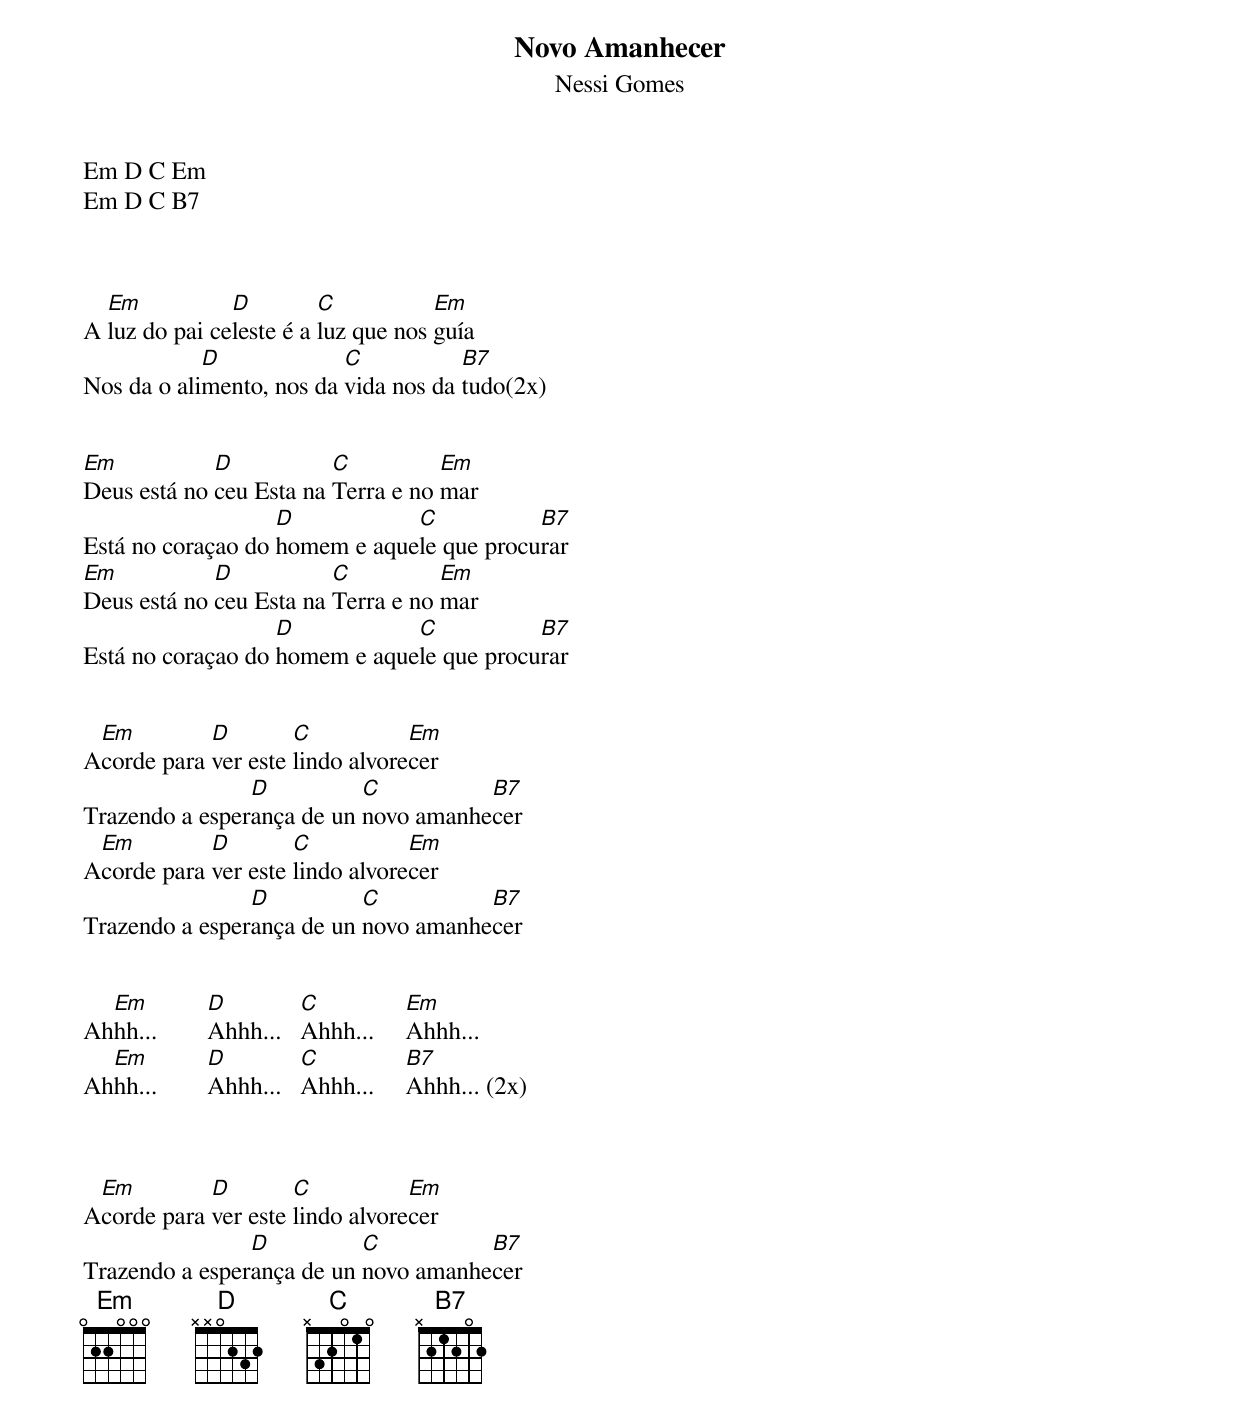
Novo Amanhecer
Nessi Gomes



Em D C Em
Em D C B7



  Em           D         C           Em
A luz do pai celeste é a luz que nos guía
            D             C           B7
Nos da o alimento, nos da vida nos da tudo(2x)


Em           D           C          Em
Deus está no ceu Esta na Terra e no mar
                   D           C           B7
Está no coraçao do homem e aquele que procurar
Em           D           C          Em
Deus está no ceu Esta na Terra e no mar
                   D           C           B7
Está no coraçao do homem e aquele que procurar


 Em         D        C           Em
Acorde para ver este lindo alvorecer
                D          C          B7
Trazendo a esperança de un novo amanhecer
 Em         D        C           Em
Acorde para ver este lindo alvorecer
                D          C          B7
Trazendo a esperança de un novo amanhecer


  Em           D         C           Em
Ahhh...        Ahhh...   Ahhh...     Ahhh...
  Em           D         C           B7
Ahhh...        Ahhh...   Ahhh...     Ahhh... (2x)



 Em         D        C           Em
Acorde para ver este lindo alvorecer
                D          C          B7
Trazendo a esperança de un novo amanhecer
